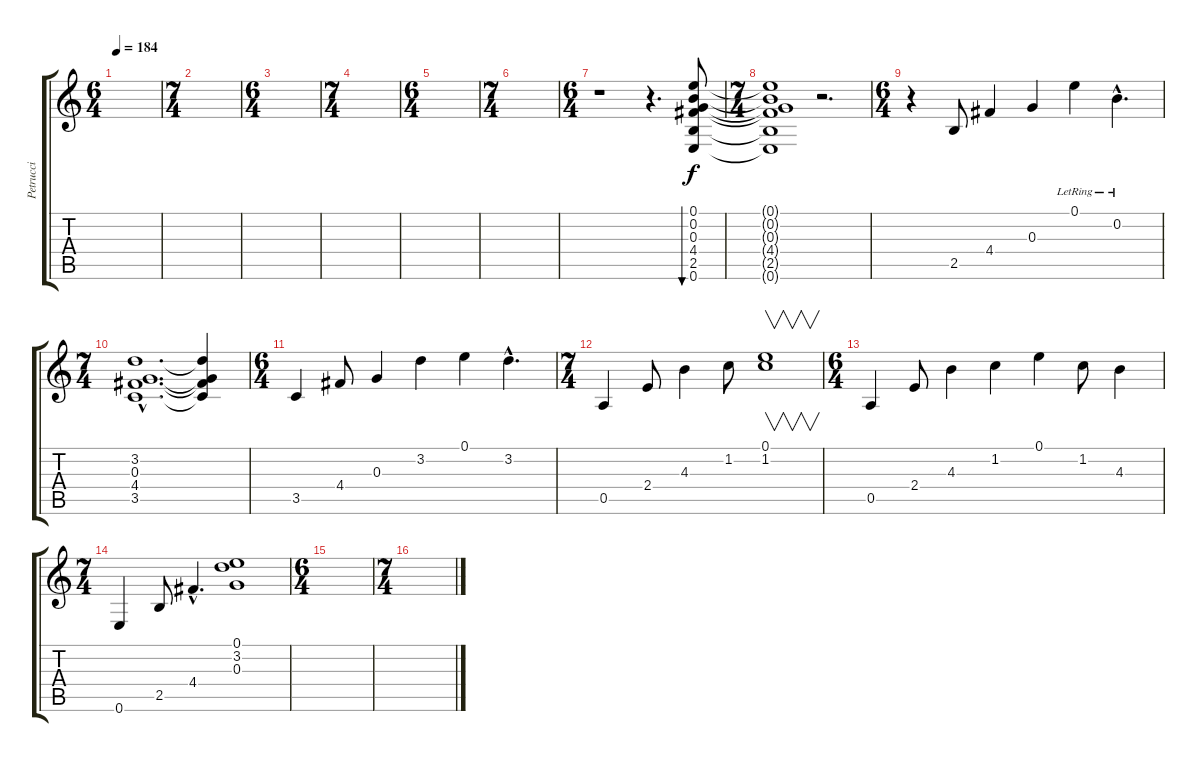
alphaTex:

\track ("Petrucci" "Petrucci") {instrument electricguitarclean}
\staff {score tabs}
\tuning (E4 B3 G3 D3 A2 E2) {hide}
\ts (6 4)
\tempo 184
\clef g2
\ks c
|
\ts (7 4)
|
\ts (6 4)
|
\ts (7 4)
|
\ts (6 4)
|
\ts (7 4)
|
\ts (6 4)
r.1 r.4{d} (0.1 0.2 0.3 4.4 2.5 0.6).8{bu 480} |
\ts (7 4)
(0.1{t} 0.2{t} 0.3{t} 4.4{t} 2.5{t} 0.6{t}).1 r.2{d} |
\ts (6 4)
r.4 2.5.8 4.4.4 0.3.4 0.1{lr}.4 0.2{hac lr}.4{d} |
\ts (7 4)
(3.2{hac} 0.3{hac} 4.4{hac} 3.5{hac}).1{d} (3.2{t} 0.3{t} 4.4{t} 3.5{t}).4 |
\ts (6 4)
3.5.4 4.4.8 0.3.4 3.2.4 0.1.4 3.2{hac}.4{d} |
\ts (7 4)
0.5.4 2.4.8 4.3.4 1.2.8 (0.1 1.2).1{v} |
\ts (6 4)
0.5.4 2.4.8 4.3.4 1.2.4 0.1.4 1.2.8 4.3.4 |
\ts (7 4)
0.6.4 2.5.8 4.4{hac}.4{d} (0.1 3.2 0.3).1 |
\ts (6 4)
|
\ts (7 4)
